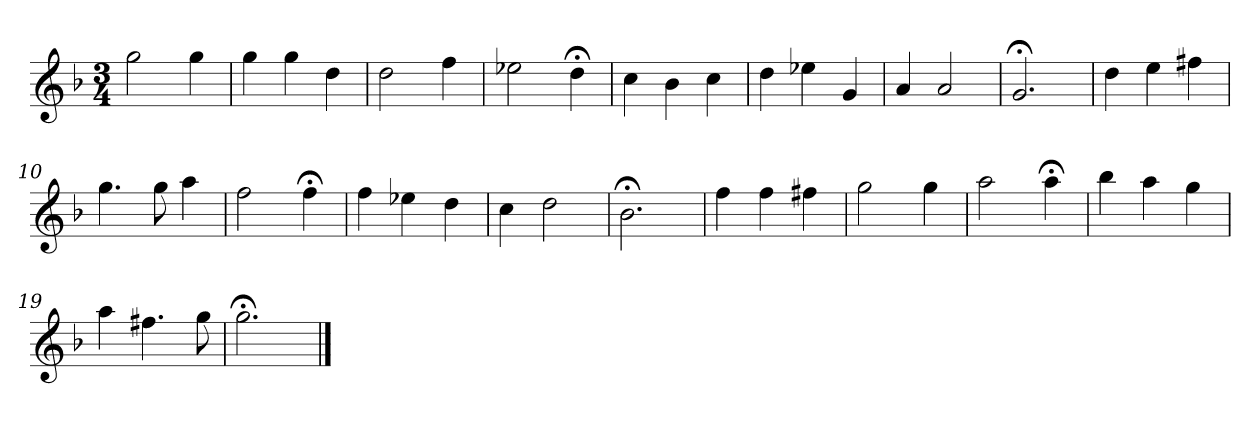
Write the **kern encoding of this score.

**kern
*part1
*staff1
*k[b-]
*G:dor
*M3/4
*MM120
=1
2gg
4gg
=2
4gg
4gg
4dd
=3
2dd
4ff
=4
2ee-X
4dd;<
=5
4cc
4b-
4cc
=6
4dd
4ee-X
4g
=7
4a
2a
=8
2.g;<
=9
4dd
4ee
4ff#X
=10
4.gg
8gg
4aa
=11
2ff
4ff;<
=12
4ff
4ee-X
4dd
=13
4cc
2dd
=14
2.b-;<
=15
4ff
4ff
4ff#X
=16
2gg
4gg
=17
2aa
4aa;<
=18
4bb-
4aa
4gg
=19
4aa
4.ff#X
8gg
=20
2.gg;<
==
*-
